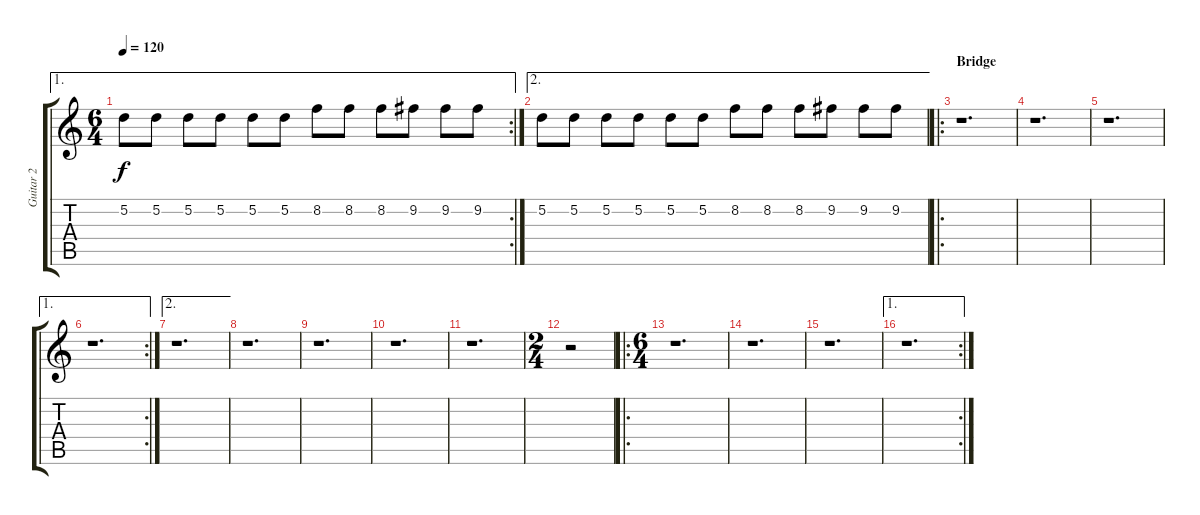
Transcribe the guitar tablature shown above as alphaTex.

\track ("Guitar 2" "Guitar 2") {instrument distortionguitar}
\staff {score tabs}
\tuning (D4 A3 F3 C3 G2 C2) {hide}
\ae 1
\rc 2
\ts (6 4)
\tempo 120
\clef g2
\ks c
5.2.8{dy f} 5.2.8 5.2.8 5.2.8 5.2.8 5.2.8 8.2.8 8.2.8 8.2.8 9.2.8 9.2.8 9.2.8 |
\ae 2
5.2.8 5.2.8 5.2.8 5.2.8 5.2.8 5.2.8 8.2.8 8.2.8 8.2.8 9.2.8 9.2.8 9.2.8 |
\ro
\section ("" "Bridge")
r.1{d} |
r.1{d} |
r.1{d} |
\ae 1
\rc 2
r.1{d} |
\ae 2
r.1{d} |
r.1{d} |
r.1{d} |
r.1{d} |
r.1{d} |
\ts (2 4)
r.2 |
\ro
\ts (6 4)
r.1{d} |
r.1{d} |
r.1{d} |
\ae 1
\rc 2
r.1{d}
